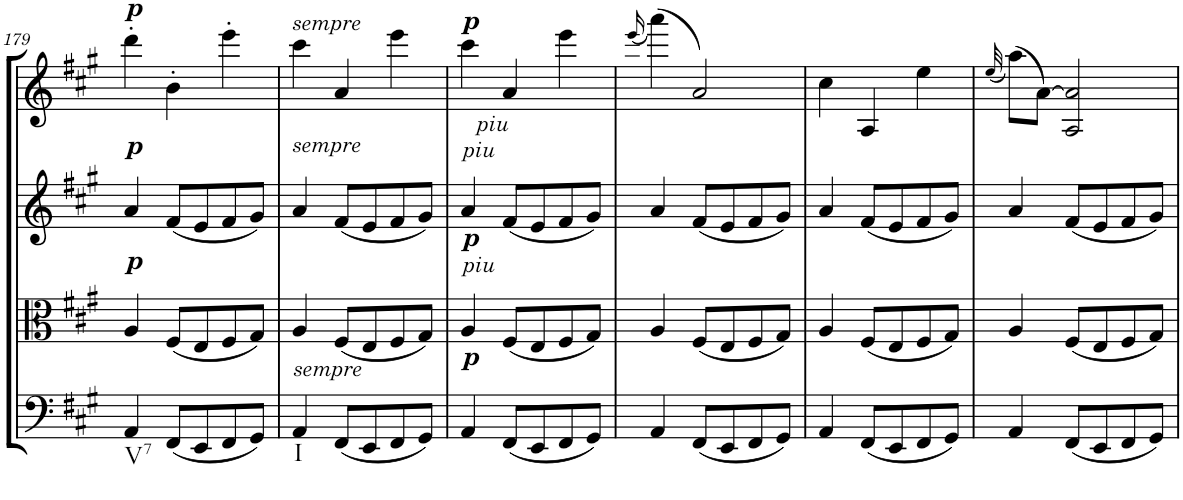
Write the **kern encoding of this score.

**kern	**kern	**kern	**kern
*part4	*part3	*part2	*part1
*staff4	*staff3	*staff2	*staff1
*I"Cello	*I"Viola	*I"2nd Violin	*I"1st Violin
*	*I'Vla	*I'Vln	*I'Vln
!!LO:PB:g=z
*clefF4	*clefC3	*clefG2	*clefG2
*k[f#c#g#]	*k[f#c#g#]	*k[f#c#g#]	*k[f#c#g#]
*A:	*A:	*A:	*A:
*M3/4	*M3/4	*M3/4	*M3/4
=179	=179	=179	=179
!	!	!	!LO:TX:a:Bi:t=p
!	!	!LO:TX:a:Bi:t=p	!
!	!LO:TX:a:Bi:t=p	!	!
!LO:TX:b:t=V7	!	!	!
4AA/	4A/	4a/	4ddd'\
(8FF#/L	(8F#/L	(8f#/L	4b'\
8EE/	8E/	8e/	.
8FF#/	8F#/	8f#/	4eee'\
8GG#/J)	8G#/J)	8g#/J)	.
=180	=180	=180	=180
!	!	!	!LO:TX:a:i:t=sempre
!	!	!LO:TX:a:i:t=sempre	!
!	!LO:TX:b:i:t=sempre	!	!
!LO:TX:b:t=I	!	!	!
4AA/	4A/	4a/	4ccc#\
(8FF#/L	(8F#/L	(8f#/L	4a/
8EE/	8E/	8e/	.
8FF#/	8F#/	8f#/	4eee\
8GG#/J)	8G#/J)	8g#/J)	.
=181	=181	=181	=181
!	!	!	!LO:TX:b:i:t=piu
!	!	!	!LO:TX:a:Bi:t=p
!	!	!LO:TX:a:i:t=piu	!
!	!LO:TX:a:i:t=piu	!	!
!	!LO:TX:a:Bi:t=p	!	!
!LO:TX:a:Bi:t=p	!	!	!
4AA/	4A/	4a/	4ccc#\
(8FF#/L	(8F#/L	(8f#/L	4a/
8EE/	8E/	8e/	.
8FF#/	8F#/	8f#/	4eee\
8GG#/J)	8G#/J)	8g#/J)	.
=182	=182	=182	=182
.	.	.	(16qeee/
4AA/	4A/	4a/	(4aaa\)
(8FF#/L	(8F#/L	(8f#/L	2a/)
8EE/	8E/	8e/	.
8FF#/	8F#/	8f#/	.
8GG#/J)	8G#/J)	8g#/J)	.
=183	=183	=183	=183
4AA/	4A/	4a/	4cc#\
(8FF#/L	(8F#/L	(8f#/L	4A/
8EE/	8E/	8e/	.
8FF#/	8F#/	8f#/	4ee\
8GG#/J)	8G#/J)	8g#/J)	.
=184	=184	=184	=184
.	.	.	(32qee/
4AA/	4A/	4a/	(8aa\L)
.	.	.	[8a\J)
(8FF#/L	(8F#/L	(8f#/L	2A/ 2a/]
8EE/	8E/	8e/	.
8FF#/	8F#/	8f#/	.
8GG#/J)	8G#/J)	8g#/J)	.
=	=	=	=
*-	*-	*-	*-
